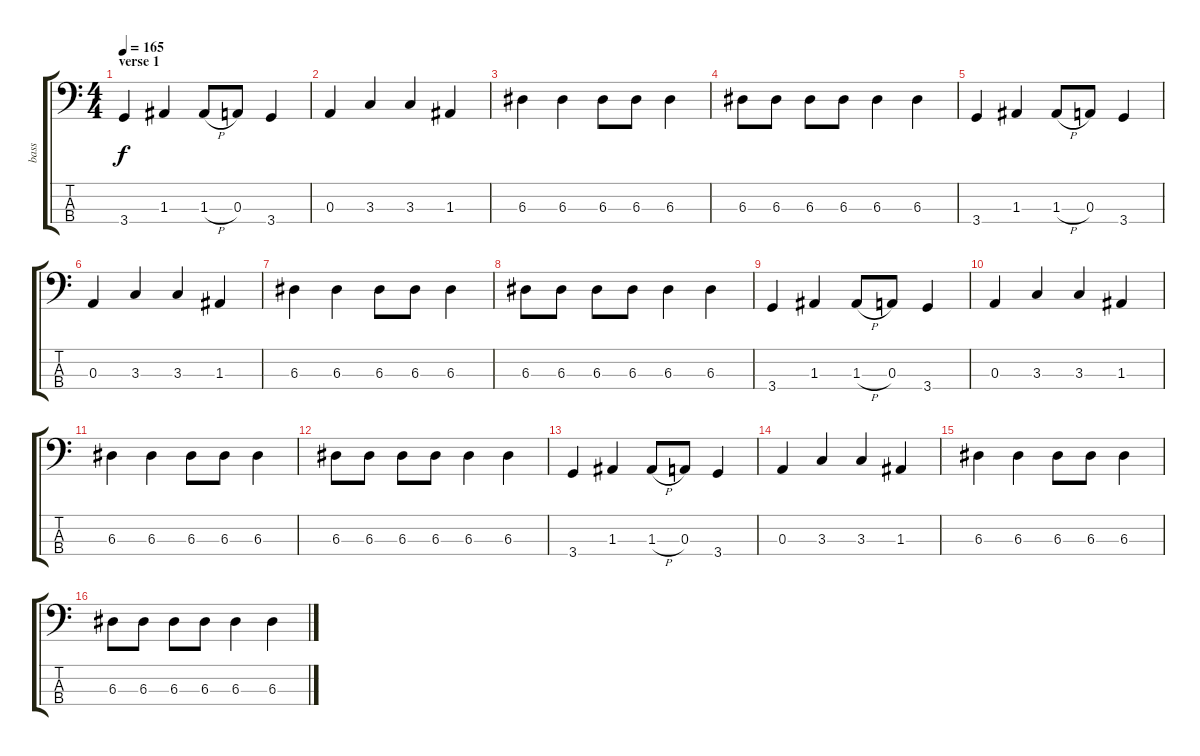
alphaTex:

\track ("bass" "bass") {instrument electricbasspick}
\staff {score tabs}
\tuning (G2 D2 A1 E1) {hide}
\ts (4 4)
\section ("" "verse 1")
\tempo 165
\clef f4
\ks c
3.4.4{dy f} 1.3.4 1.3{h}.8 0.3.8 3.4.4 |
0.3.4 3.3.4 3.3.4 1.3.4 |
6.3.4 6.3.4 6.3.8 6.3.8 6.3.4 |
6.3.8 6.3.8 6.3.8 6.3.8 6.3.4 6.3.4 |
3.4.4 1.3.4 1.3{h}.8 0.3.8 3.4.4 |
0.3.4 3.3.4 3.3.4 1.3.4 |
6.3.4 6.3.4 6.3.8 6.3.8 6.3.4 |
6.3.8 6.3.8 6.3.8 6.3.8 6.3.4 6.3.4 |
3.4.4 1.3.4 1.3{h}.8 0.3.8 3.4.4 |
0.3.4 3.3.4 3.3.4 1.3.4 |
6.3.4 6.3.4 6.3.8 6.3.8 6.3.4 |
6.3.8 6.3.8 6.3.8 6.3.8 6.3.4 6.3.4 |
3.4.4 1.3.4 1.3{h}.8 0.3.8 3.4.4 |
0.3.4 3.3.4 3.3.4 1.3.4 |
6.3.4 6.3.4 6.3.8 6.3.8 6.3.4 |
6.3.8 6.3.8 6.3.8 6.3.8 6.3.4 6.3.4
